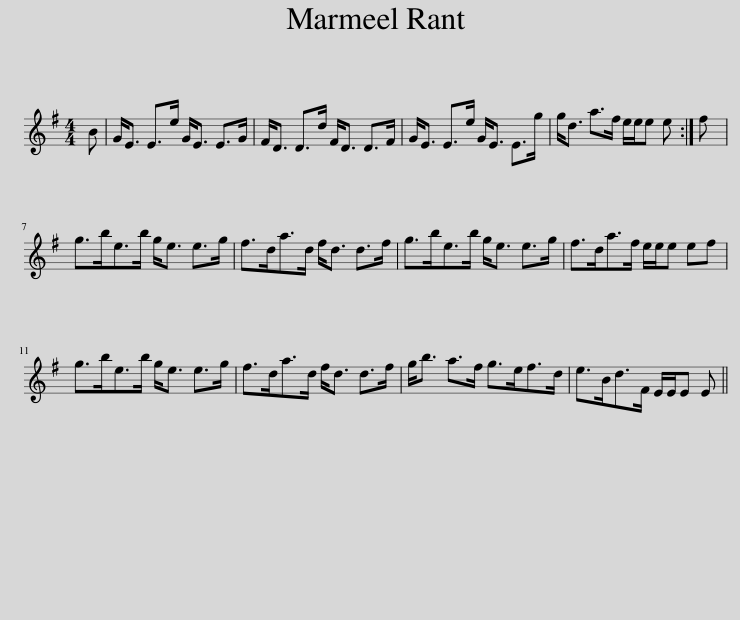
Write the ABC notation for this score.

X:1
L:1/8
M:4/4
I:linebreak $
K:Emin
V:1 treble
V:1
 B | G<E E>e G<E E>G | F<D D>d F<D D>F | G<E E>e G<E E>g | g<d a>f e/e/e e :| %5
 f |$ g>be>b g<e e>g | f>da>d f<d d>f | g>be>b g<e e>g | f>da>f e/e/e ef |$ %10
 g>be>b g<e e>g | f>da>d f<d d>f | g<b a>f g>ef>d | e>Bd>F E/E/E E || %14
